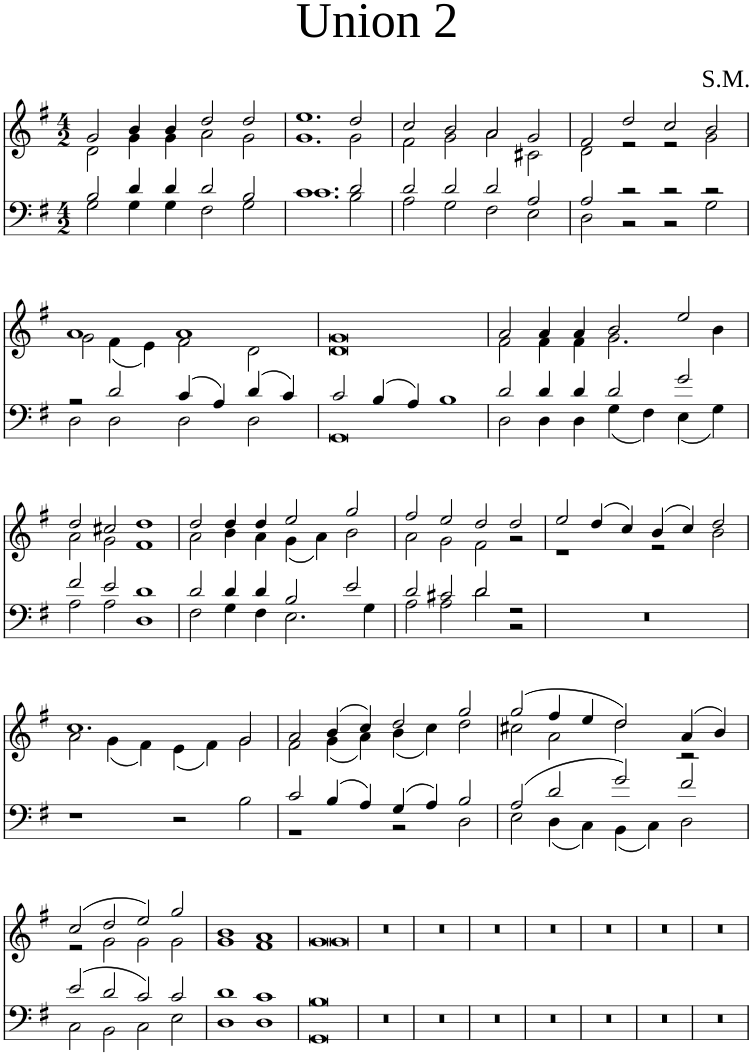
**kern	**kern
*part1	*part1
*staff2	*staff1
*I"Piano	*
*I'Pno	*
*clefF4	*clefG2
*k[f#]	*k[f#]
*M4/2	*M4/2
=1	=1
*^	*^
2B/	2G\	2g/	2d\
4d/	4G\	4b/	4g\
4d/	4G\	4b/	4g\
2d/	2F#\	2dd/	2a\
2B/	2G\	2dd/	2g\
=2	=2	=2	=2
1.c	1.c	1.ee	1.g
2d/	2B\	2dd/	2g\
=3	=3	=3	=3
2d/	2A\	2cc/	2f#\
2d/	2G\	2b/	2g\
2d/	2F#\	2a/	2a\
2A/	2E\	2g/	2c#X\
=4	=4	=4	=4
2A/	2D\	2f#/	2d\
2r	2r	2dd/	2r
2r	2r	2cc/	2r
2r	2G\	2b/	2g\
!!LO:LB:g=z	!!
=5	=5	=5	=5
2r	2D\	1a	2g\
2d/	2D\	.	(4f#\
.	.	.	4e\)
4c/	2D\	1a	2f#\
4A/	.	.	.
4d/	2D\	.	2d\
4c/	.	.	.
=6	=6	=6	=6
2c/	0GG	0g	0d
4B/	.	.	.
4A/	.	.	.
1B	.	.	.
=7	=7	=7	=7
2d/	2D\	2a/	2f#\
4d/	4D\	4a/	4f#\
4d/	4D\	4a/	4f#\
2d/	4G\	2b/	2.g\
.	4F#\	.	.
2g/	4E\	2ee/	.
.	4G\	.	4b\
!!LO:LB:g=z	!!
=8	=8	=8	=8
2f#/	2A\	2dd/	2a\
2e/	2A\	2cc#X/	2g\
1d	1D	1dd	1f#
=9	=9	=9	=9
2d/	2F#\	2dd/	2a\
4d/	4G\	4dd/	4b\
4d/	4F#\	4dd/	4a\
2B/	2.E\	2ee/	(4g\
.	.	.	4a\)
2e/	.	2gg/	2b\
.	4G\	.	.
=10	=10	=10	=10
2d/	2A\	2ff#/	2a\
2c#X/	2A\	2ee/	2g\
2d/	2d\	2dd/	2f#\
2r	2r	2dd/	2r
*v	*v	*	*
=11	=11	=11
0r	2ee/	0r
.	(4dd/	.
.	4cc/)	.
.	(4b/	.
.	4cc/)	.
.	2dd/	.
1ryy	1ryy	2r
.	.	2b\
!!LO:LB:g=z	!!
=12	=12	=12
1r	1.cc	2a\
.	.	(4g\
.	.	4f#\)
2r	.	(4e\
.	.	4f#\)
2B\	2g/	2g\
=13	=13	=13
*^	*	*
2c/	1r	2a/	2f#\
4B/	.	(4b/	(4g\
4A/	.	4cc/)	4a\)
4G/	2r	2dd/	(4b\
4A/	.	.	4cc\)
2B/	2D\	2gg/	2dd\
=14	=14	=14	=14
2A/	2E\	(2gg/	2cc#X\
2d/	4D\	4ff#/	2a\
.	4C\	4ee/	.
2g/	4BB\	2dd/)	2dd\
.	4C\	.	.
2f#/	2D\	(4a/	2r
.	.	4b/)	.
!!LO:LB:g=z	!!
=15	=15	=15	=15
2e/	2C\	(2cc/	2r
2d/	2BB\	2dd/	2g\
2c/	2C\	2ee/)	2g\
2c/	2E\	2gg/	2g\
=16	=16	=16	=16
1d	1D	1b	1g
1c	1D	1a	1f#
=17	=17	=17	=17
0B	0GG	0g	0g
*v	*v	*	*
*	*v	*v
=18	=18
0r	0r
=19	=19
0r	0r
=20	=20
0r	0r
=21	=21
0r	0r
=22	=22
0r	0r
=23	=23
0r	0r
=24	=24
0r	0r
=	=
*-	*-
